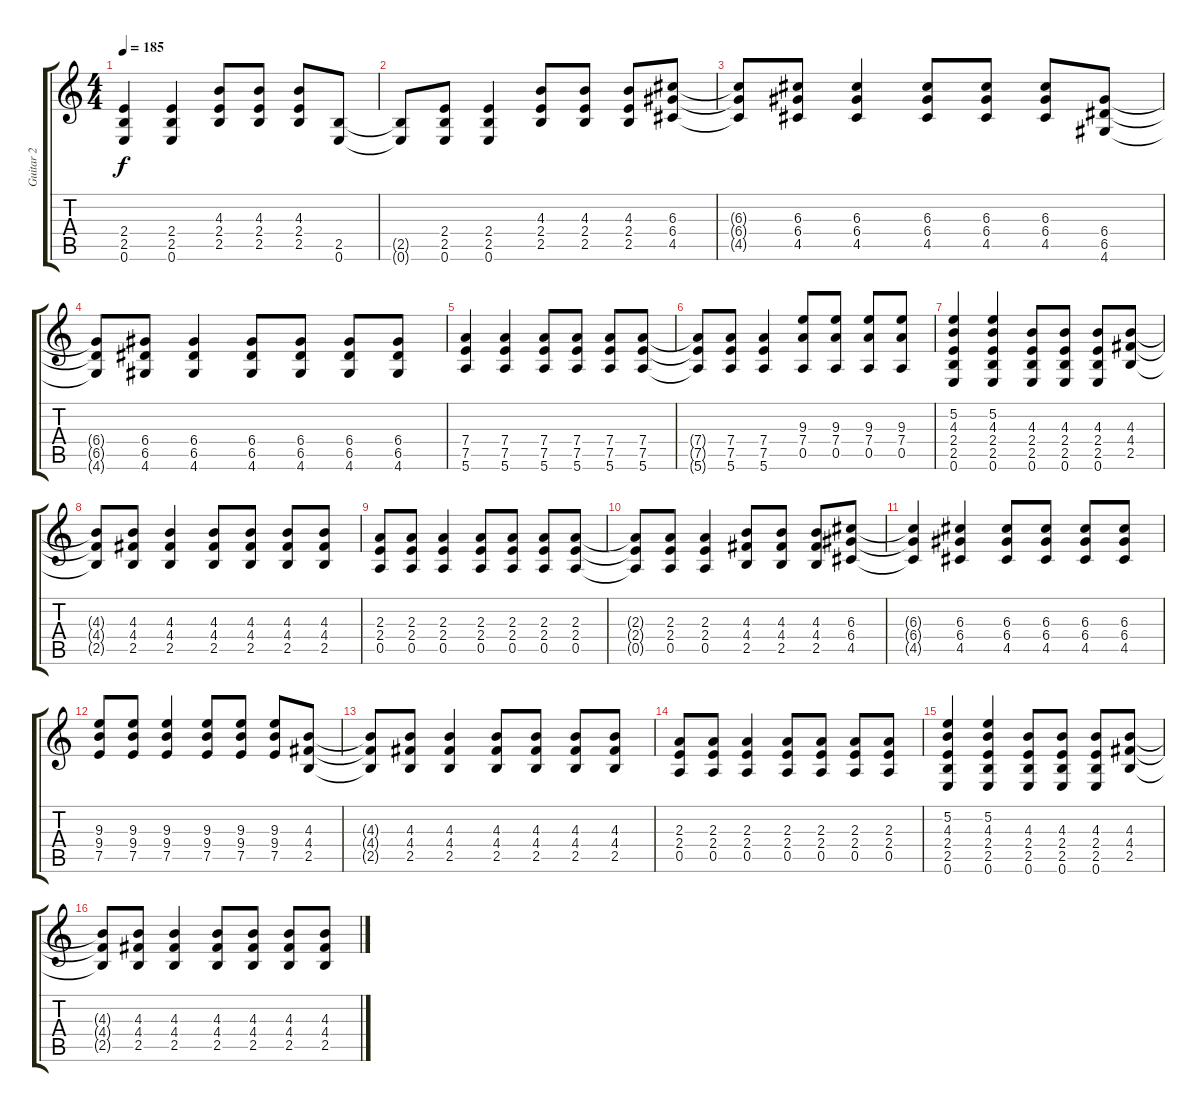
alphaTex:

\track ("Guitar 2" "Guitar 2") {instrument distortionguitar}
\staff {score tabs}
\tuning (E4 B3 G3 D3 A2 E2) {hide}
\ts (4 4)
\tempo 185
\clef g2
\ks c
(2.4{t} 2.5{t} 0.6{t}).4{dy f} (2.4 2.5 0.6).4 (4.3 2.4 2.5).8 (4.3 2.4 2.5).8 (4.3 2.4 2.5).8 (2.5 0.6).8 |
(2.5{t} 0.6{t}).8 (2.4 2.5 0.6).8 (2.4 2.5 0.6).4 (4.3 2.4 2.5).8 (4.3 2.4 2.5).8 (4.3 2.4 2.5).8 (6.3 6.4 4.5).8 |
(6.3{t} 6.4{t} 4.5{t}).8 (6.3 6.4 4.5).8 (6.3 6.4 4.5).4 (6.3 6.4 4.5).8 (6.3 6.4 4.5).8 (6.3 6.4 4.5).8 (6.4 6.5 4.6).8 |
(6.4{t} 6.5{t} 4.6{t}).8 (6.4 6.5 4.6).8 (6.4 6.5 4.6).4 (6.4 6.5 4.6).8 (6.4 6.5 4.6).8 (6.4 6.5 4.6).8 (6.4 6.5 4.6).8 |
(7.4 7.5 5.6).4 (7.4 7.5 5.6).4 (7.4 7.5 5.6).8 (7.4 7.5 5.6).8 (7.4 7.5 5.6).8 (7.4 7.5 5.6).8 |
(7.4{t} 7.5{t} 5.6{t}).8 (7.4 7.5 5.6).8 (7.4 7.5 5.6).4 (9.3 7.4 0.5).8 (9.3 7.4 0.5).8 (9.3 7.4 0.5).8 (9.3 7.4 0.5).8 |
(5.2 4.3 2.4 2.5 0.6).4 (5.2 4.3 2.4 2.5 0.6).4 (4.3 2.4 2.5 0.6).8 (4.3 2.4 2.5 0.6).8 (4.3 2.4 2.5 0.6).8 (4.3 4.4 2.5).8 |
(4.3{t} 4.4{t} 2.5{t}).8 (4.3 4.4 2.5).8 (4.3 4.4 2.5).4 (4.3 4.4 2.5).8 (4.3 4.4 2.5).8 (4.3 4.4 2.5).8 (4.3 4.4 2.5).8 |
(2.3 2.4 0.5).8 (2.3 2.4 0.5).8 (2.3 2.4 0.5).4 (2.3 2.4 0.5).8 (2.3 2.4 0.5).8 (2.3 2.4 0.5).8 (2.3 2.4 0.5).8 |
(2.3{t} 2.4{t} 0.5{t}).8 (2.3 2.4 0.5).8 (2.3 2.4 0.5).4 (4.3 4.4 2.5).8 (4.3 4.4 2.5).8 (4.3 4.4 2.5).8 (6.3 6.4 4.5).8 |
(6.3{t} 6.4{t} 4.5{t}).4 (6.3 6.4 4.5).4 (6.3 6.4 4.5).8 (6.3 6.4 4.5).8 (6.3 6.4 4.5).8 (6.3 6.4 4.5).8 |
(9.3 9.4 7.5).8 (9.3 9.4 7.5).8 (9.3 9.4 7.5).4 (9.3 9.4 7.5).8 (9.3 9.4 7.5).8 (9.3 9.4 7.5).8 (4.3 4.4 2.5).8 |
(4.3{t} 4.4{t} 2.5{t}).8 (4.3 4.4 2.5).8 (4.3 4.4 2.5).4 (4.3 4.4 2.5).8 (4.3 4.4 2.5).8 (4.3 4.4 2.5).8 (4.3 4.4 2.5).8 |
(2.3 2.4 0.5).8 (2.3 2.4 0.5).8 (2.3 2.4 0.5).4 (2.3 2.4 0.5).8 (2.3 2.4 0.5).8 (2.3 2.4 0.5).8 (2.3 2.4 0.5).8 |
(5.2 4.3 2.4 2.5 0.6).4 (5.2 4.3 2.4 2.5 0.6).4 (4.3 2.4 2.5 0.6).8 (4.3 2.4 2.5 0.6).8 (4.3 2.4 2.5 0.6).8 (4.3 4.4 2.5).8 |
(4.3{t} 4.4{t} 2.5{t}).8 (4.3 4.4 2.5).8 (4.3 4.4 2.5).4 (4.3 4.4 2.5).8 (4.3 4.4 2.5).8 (4.3 4.4 2.5).8 (4.3 4.4 2.5).8
